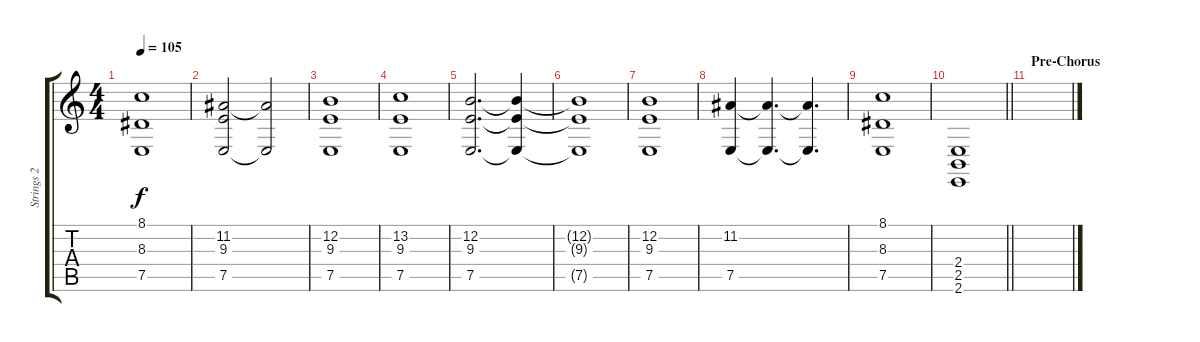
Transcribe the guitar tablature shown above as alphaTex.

\track ("Strings 2" "Strings 2") {instrument stringensemble1}
\staff {score tabs}
\tuning (E4 B3 G3 D3 A2 D2) {hide}
\ts (4 4)
\tempo 105
\clef g2
\ks c
(8.1 8.3 7.5).1{dy f} |
(11.2 9.3 7.5).2 (11.2{t} 7.5{t}).2 |
(12.2 9.3 7.5).1 |
(13.2 9.3 7.5).1 |
(12.2 9.3 7.5).2{d} (12.2{t} 9.3{t} 7.5{t}).4 |
(12.2{t} 9.3{t} 7.5{t}).1 |
(12.2 9.3 7.5).1 |
(11.2 7.5).4 (11.2{t} 7.5{t}).4{d} (11.2{t} 7.5{t}).4{d} |
(8.1 8.3 7.5).1 |
\barLineRight lightlight
(2.4 2.5 2.6).1 |
\section ("" "Pre-Chorus")
